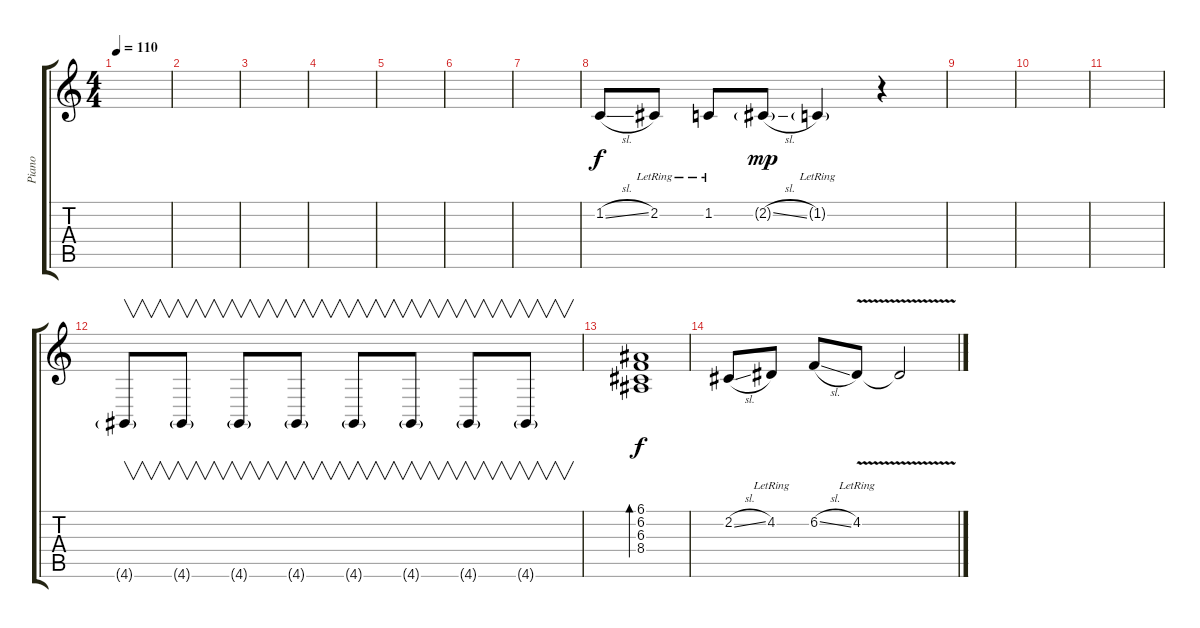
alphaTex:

\track ("Piano" "Piano") {instrument electricpiano1}
\staff {score tabs}
\tuning (E4 B3 G3 D3 A2 E2) {hide}
\ts (4 4)
\tempo 110
\clef g2
\ks c
|
|
|
|
|
|
|
1.2{sl}.8 2.2{lr}.8 1.2{lr}.8 2.2{sl g}.8{dy mp} 1.2{g lr}.4 r.4 |
|
|
|
4.6{g}.8{v} 4.6{g}.8{v} 4.6{g}.8{v} 4.6{g}.8{v} 4.6{g}.8{v} 4.6{g}.8{v} 4.6{g}.8{v} 4.6{g}.8{v} |
(6.1 6.2 6.3 8.4).1{bd 240 dy f} |
2.2{sl}.8 4.2{lr}.8 6.2{sl}.8 4.2{v lr}.8 4.2{t}.2
